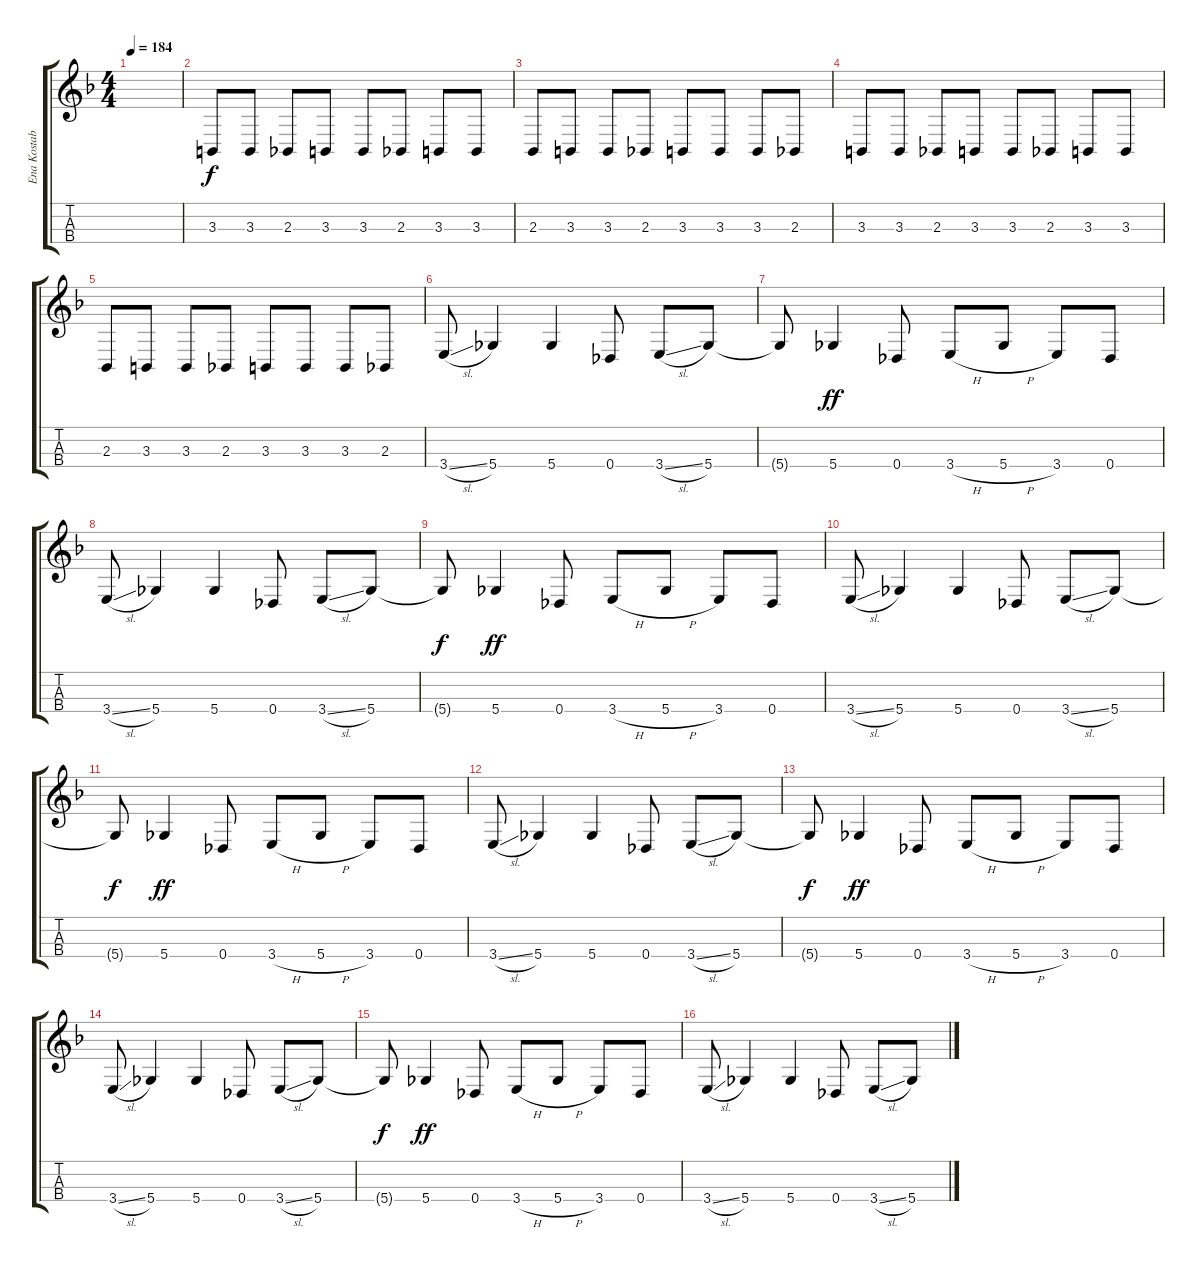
\track ("Ena Kostabi " "Ena Kostab") {instrument electricbassfinger}
\staff {score tabs}
\tuning (Gb2 Db2 Ab1 Db2) {hide}
\ts (4 4)
\tempo 184
\clef g2
\ks f
|
3.3.8 3.3.8 2.3.8 3.3.8 3.3.8 2.3.8 3.3.8 3.3.8 |
2.3.8 3.3.8 3.3.8 2.3.8 3.3.8 3.3.8 3.3.8 2.3.8 |
3.3.8 3.3.8 2.3.8 3.3.8 3.3.8 2.3.8 3.3.8 3.3.8 |
2.3.8 3.3.8 3.3.8 2.3.8 3.3.8 3.3.8 3.3.8 2.3.8 |
3.4{sl}.8 5.4.4 5.4.4 0.4.8 3.4{sl}.8 5.4.8 |
5.4{t}.8{dy f} 5.4.4{dy ff} 0.4.8 3.4{h}.8 5.4{h}.8 3.4.8 0.4.8 |
3.4{sl}.8 5.4.4 5.4.4 0.4.8 3.4{sl}.8 5.4.8 |
5.4{t}.8{dy f} 5.4.4{dy ff} 0.4.8 3.4{h}.8 5.4{h}.8 3.4.8 0.4.8 |
3.4{sl}.8 5.4.4 5.4.4 0.4.8 3.4{sl}.8 5.4.8 |
5.4{t}.8{dy f} 5.4.4{dy ff} 0.4.8 3.4{h}.8 5.4{h}.8 3.4.8 0.4.8 |
3.4{sl}.8 5.4.4 5.4.4 0.4.8 3.4{sl}.8 5.4.8 |
5.4{t}.8{dy f} 5.4.4{dy ff} 0.4.8 3.4{h}.8 5.4{h}.8 3.4.8 0.4.8 |
3.4{sl}.8 5.4.4 5.4.4 0.4.8 3.4{sl}.8 5.4.8 |
5.4{t}.8{dy f} 5.4.4{dy ff} 0.4.8 3.4{h}.8 5.4{h}.8 3.4.8 0.4.8 |
3.4{sl}.8 5.4.4 5.4.4 0.4.8 3.4{sl}.8 5.4.8
